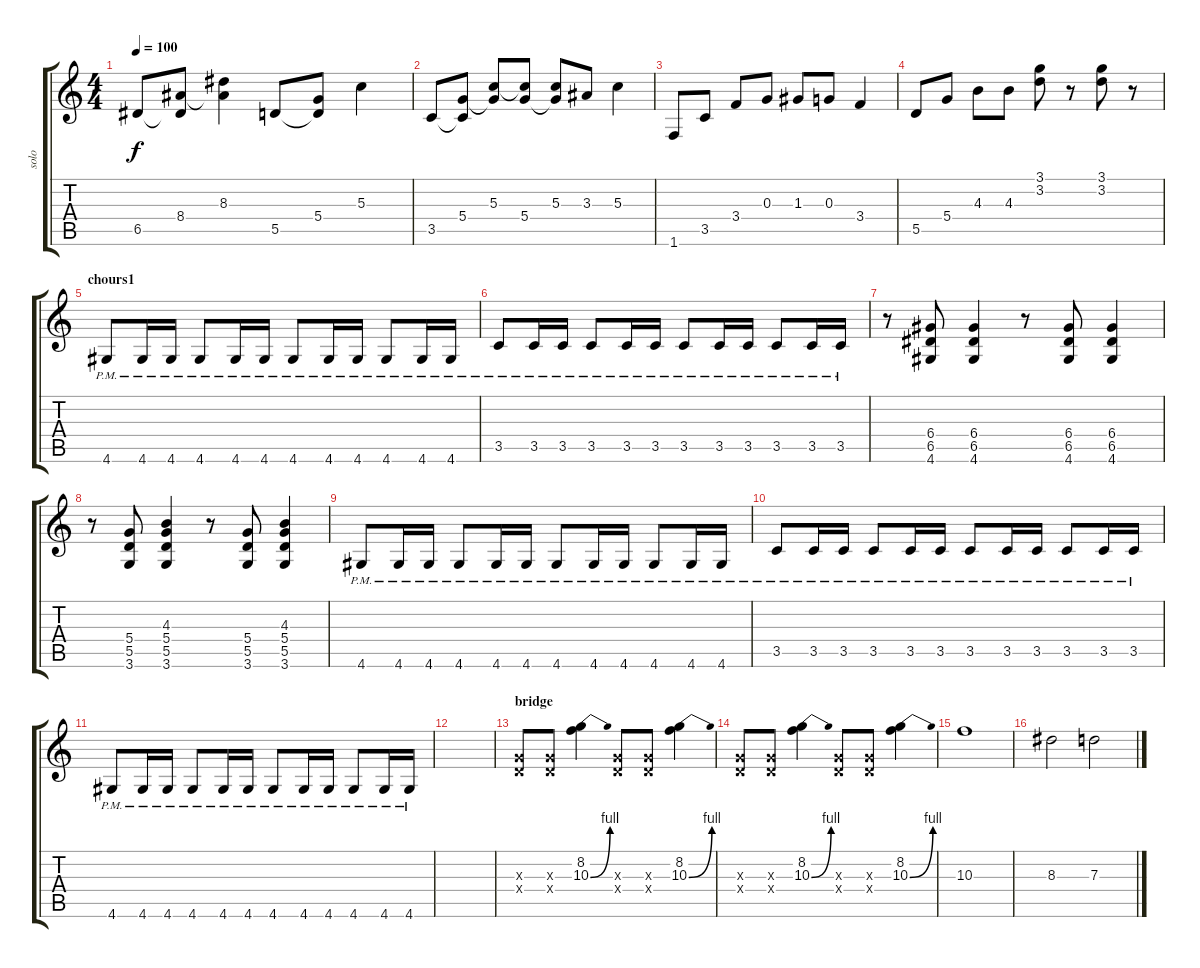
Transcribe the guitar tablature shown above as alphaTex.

\track ("solo" "solo") {instrument overdrivenguitar}
\staff {score tabs}
\tuning (E4 B3 G3 D3 A2 E2) {hide}
\ts (4 4)
\tempo 100
\clef g2
\ks c
6.5.8{dy f} (8.4 6.5{t}).8 (8.3 8.4{t}).4 5.5.8 (5.4 5.5{t}).8 5.3.4 |
3.5.8 (5.4 3.5{t}).8 (5.3 5.4{t}).8 (5.3{t} 5.4).8 (5.3 5.4{t}).8 3.3.8 5.3.4 |
1.6.8 3.5.8 3.4.8 0.3.8 1.3.8 0.3.8 3.4.4 |
5.5.8 5.4.8 4.3.8 4.3.8 (3.1 3.2).8 r.8 (3.1 3.2).8 r.8 |
\section ("" "chours1")
4.6{pm}.8{instrument acousticguitarnylon} 4.6{pm}.16 4.6{pm}.16 4.6{pm}.8 4.6{pm}.16 4.6{pm}.16 4.6{pm}.8 4.6{pm}.16 4.6{pm}.16 4.6{pm}.8 4.6{pm}.16 4.6{pm}.16 |
3.5{pm}.8 3.5{pm}.16 3.5{pm}.16 3.5{pm}.8 3.5{pm}.16 3.5{pm}.16 3.5{pm}.8 3.5{pm}.16 3.5{pm}.16 3.5{pm}.8 3.5{pm}.16 3.5{pm}.16 |
r.8{instrument overdrivenguitar} (6.4 6.5 4.6).8 (6.4 6.5 4.6).4 r.8 (6.4 6.5 4.6).8 (6.4 6.5 4.6).4 |
r.8 (5.4 5.5 3.6).8 (4.3 5.4 5.5 3.6).4 r.8 (5.4 5.5 3.6).8 (4.3 5.4 5.5 3.6).4 |
4.6{pm}.8{instrument acousticguitarnylon} 4.6{pm}.16 4.6{pm}.16 4.6{pm}.8 4.6{pm}.16 4.6{pm}.16 4.6{pm}.8 4.6{pm}.16 4.6{pm}.16 4.6{pm}.8 4.6{pm}.16 4.6{pm}.16 |
3.5{pm}.8 3.5{pm}.16 3.5{pm}.16 3.5{pm}.8 3.5{pm}.16 3.5{pm}.16 3.5{pm}.8 3.5{pm}.16 3.5{pm}.16 3.5{pm}.8 3.5{pm}.16 3.5{pm}.16 |
4.6{pm}.8{instrument acousticguitarnylon} 4.6{pm}.16 4.6{pm}.16 4.6{pm}.8 4.6{pm}.16 4.6{pm}.16 4.6{pm}.8 4.6{pm}.16 4.6{pm}.16 4.6{pm}.8 4.6{pm}.16 4.6{pm}.16 |
|
\section ("" "bridge")
(0.3{x} 0.4{x}).8{instrument overdrivenguitar} (0.3{x} 0.4{x}).8 (8.2 10.3{be (bend 0 0 60 4)}).4 (0.3{x} 0.4{x}).8 (0.3{x} 0.4{x}).8 (8.2 10.3{be (bend 0 0 60 4)}).4 |
(0.3{x} 0.4{x}).8 (0.3{x} 0.4{x}).8 (8.2 10.3{be (bend 0 0 60 4)}).4 (0.3{x} 0.4{x}).8 (0.3{x} 0.4{x}).8 (8.2 10.3{be (bend 0 0 60 4)}).4 |
10.3.1 |
8.3.2 7.3.2
